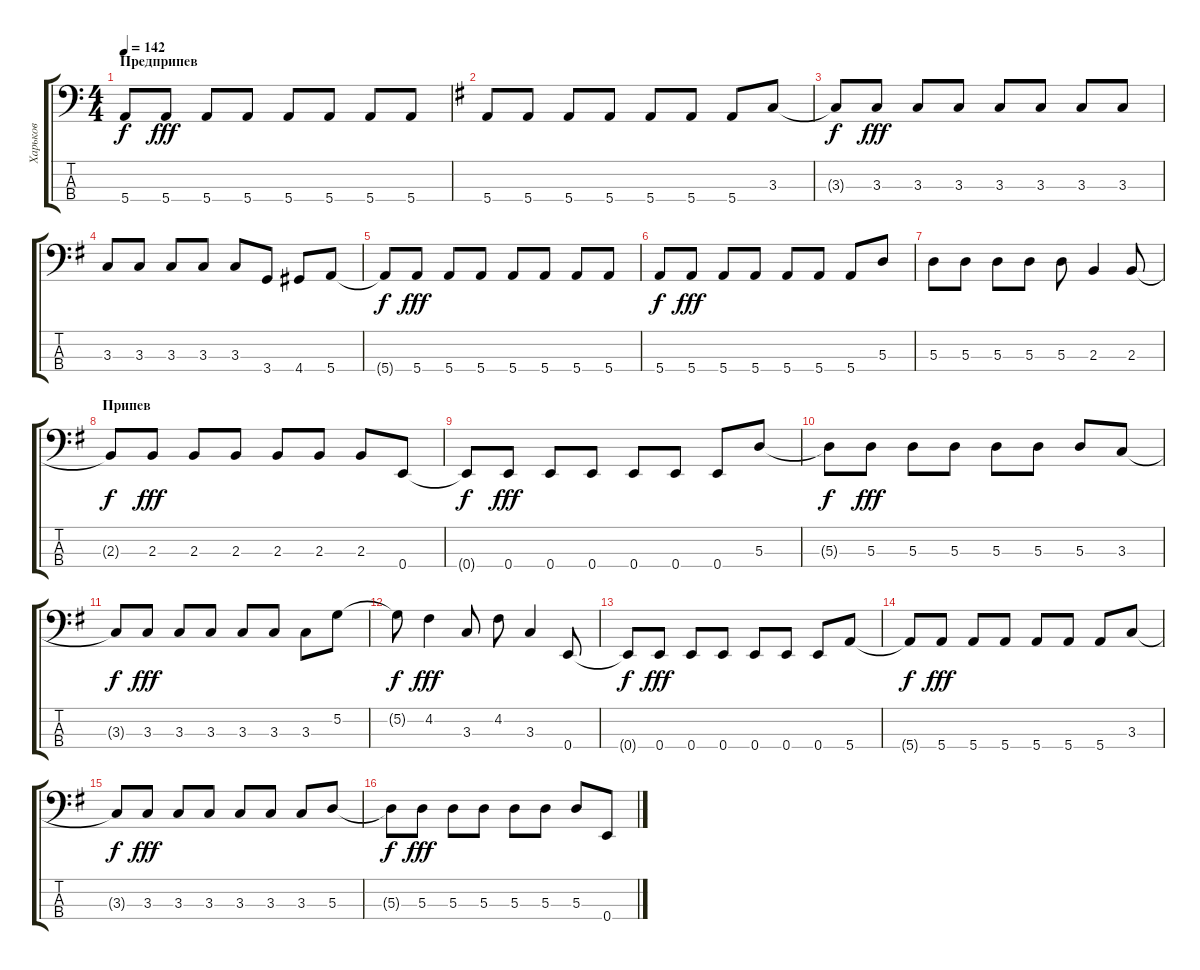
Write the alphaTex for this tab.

\track ("Харьков" "Харьков") {instrument electricbasspick}
\staff {score tabs}
\tuning (G2 D2 A1 E1) {hide}
\ts (4 4)
\section ("" "Предприпев")
\tempo 142
\clef f4
\ks c
5.4{t}.8{dy f} 5.4.8{dy fff} 5.4.8 5.4.8 5.4.8 5.4.8 5.4.8 5.4.8 |
\ks eminor
5.4.8 5.4.8 5.4.8 5.4.8 5.4.8 5.4.8 5.4.8 3.3.8 |
3.3{t}.8{dy f} 3.3.8{dy fff} 3.3.8 3.3.8 3.3.8 3.3.8 3.3.8 3.3.8 |
3.3.8 3.3.8 3.3.8 3.3.8 3.3.8 3.4.8 4.4.8 5.4.8 |
5.4{t}.8{dy f} 5.4.8{dy fff} 5.4.8 5.4.8 5.4.8 5.4.8 5.4.8 5.4.8 |
5.4.8{dy f} 5.4.8{dy fff} 5.4.8 5.4.8 5.4.8 5.4.8 5.4.8 5.3.8 |
5.3.8 5.3.8 5.3.8 5.3.8 5.3.8 2.3.4 2.3.8 |
\section ("" "Припев")
2.3{t}.8{dy f} 2.3.8{dy fff} 2.3.8 2.3.8 2.3.8 2.3.8 2.3.8 0.4.8 |
0.4{t}.8{dy f} 0.4.8{dy fff} 0.4.8 0.4.8 0.4.8 0.4.8 0.4.8 5.3.8 |
5.3{t}.8{dy f} 5.3.8{dy fff} 5.3.8 5.3.8 5.3.8 5.3.8 5.3.8 3.3.8 |
3.3{t}.8{dy f} 3.3.8{dy fff} 3.3.8 3.3.8 3.3.8 3.3.8 3.3.8 5.2.8 |
5.2{t}.8{dy f} 4.2.4{dy fff} 3.3.8 4.2.8 3.3.4 0.4.8 |
0.4{t}.8{dy f} 0.4.8{dy fff} 0.4.8 0.4.8 0.4.8 0.4.8 0.4.8 5.4.8 |
5.4{t}.8{dy f} 5.4.8{dy fff} 5.4.8 5.4.8 5.4.8 5.4.8 5.4.8 3.3.8 |
3.3{t}.8{dy f} 3.3.8{dy fff} 3.3.8 3.3.8 3.3.8 3.3.8 3.3.8 5.3.8 |
5.3{t}.8{dy f} 5.3.8{dy fff} 5.3.8 5.3.8 5.3.8 5.3.8 5.3.8 0.4.8
